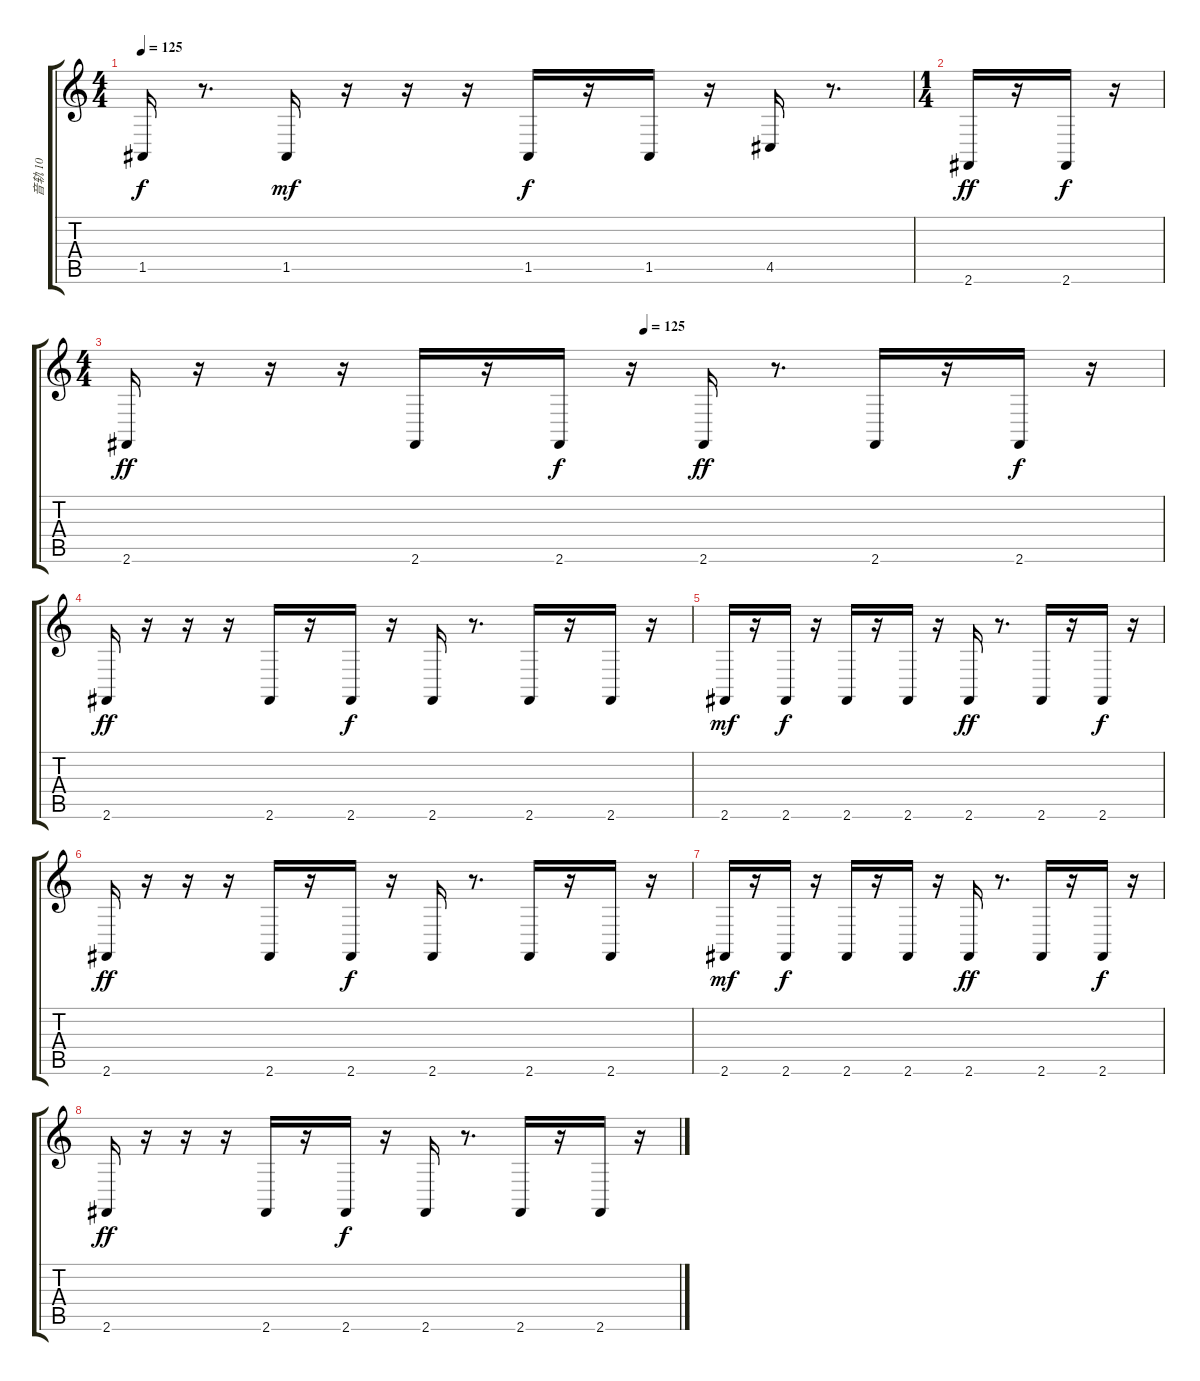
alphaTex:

\track ("音轨 10" "音轨 10") {instrument electricgrandpiano}
\staff {score tabs}
\tuning (E4 B3 G3 D3 A2 E2) {hide}
\ts (4 4)
\tempo 125
\clef g2
\ks c
1.5.16{dy f} r.8{d} 1.5.16{dy mf} r.16 r.16 r.16 1.5.16{dy f} r.16 1.5.16 r.16 4.5.16 r.8{d} |
\ts (1 4)
2.6.16{dy ff} r.16 2.6.16{dy f} r.16 |
\ts (4 4)
\tempo (125 0.5)
2.6.16{dy ff} r.16 r.16 r.16 2.6.16 r.16 2.6.16{dy f} r.16 2.6.16{dy ff} r.8{d} 2.6.16 r.16 2.6.16{dy f} r.16 |
2.6.16{dy ff} r.16 r.16 r.16 2.6.16 r.16 2.6.16{dy f} r.16 2.6.16 r.8{d} 2.6.16 r.16 2.6.16 r.16 |
2.6.16{dy mf} r.16 2.6.16{dy f} r.16 2.6.16 r.16 2.6.16 r.16 2.6.16{dy ff} r.8{d} 2.6.16 r.16 2.6.16{dy f} r.16 |
2.6.16{dy ff} r.16 r.16 r.16 2.6.16 r.16 2.6.16{dy f} r.16 2.6.16 r.8{d} 2.6.16 r.16 2.6.16 r.16 |
2.6.16{dy mf} r.16 2.6.16{dy f} r.16 2.6.16 r.16 2.6.16 r.16 2.6.16{dy ff} r.8{d} 2.6.16 r.16 2.6.16{dy f} r.16 |
2.6.16{dy ff} r.16 r.16 r.16 2.6.16 r.16 2.6.16{dy f} r.16 2.6.16 r.8{d} 2.6.16 r.16 2.6.16 r.16
